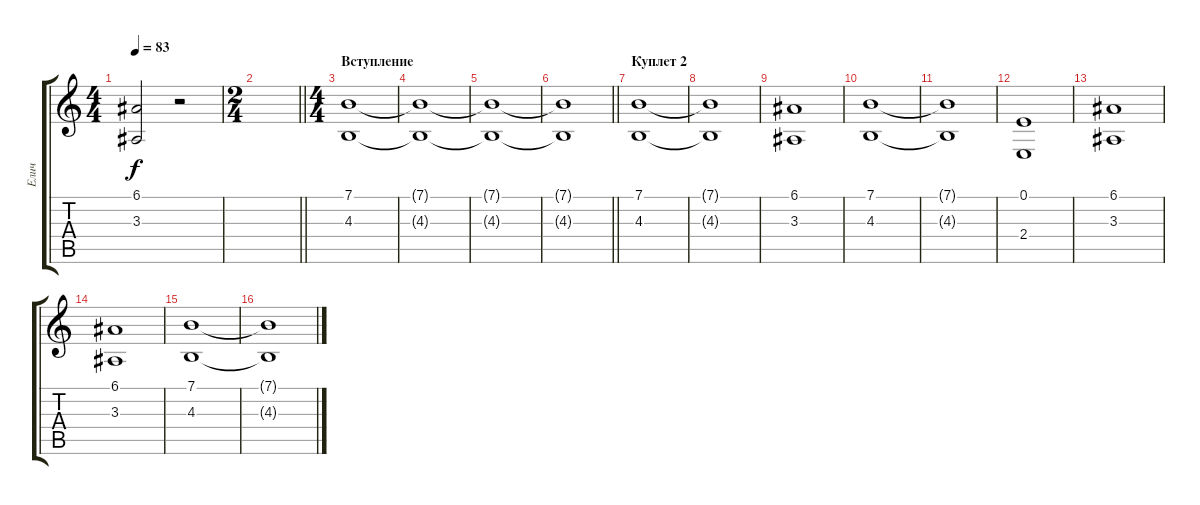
\track ("Елич" "Елич") {instrument stringensemble1}
\staff {score tabs}
\tuning (E4 B3 G3 D3 A2 E2) {hide}
\ts (4 4)
\tempo 83
\clef g2
\ks c
(6.1 3.3).2{dy f} r.2 |
\ts (2 4)
\barLineRight lightlight
|
\ts (4 4)
\section ("" "Вступление")
(7.1 4.3).1 |
(7.1{t} 4.3{t}).1 |
(7.1{t} 4.3{t}).1 |
\barLineRight lightlight
(7.1{t} 4.3{t}).1 |
\section ("" "Куплет 2")
(7.1 4.3).1 |
(7.1{t} 4.3{t}).1 |
(6.1 3.3).1 |
(7.1 4.3).1 |
(7.1{t} 4.3{t}).1 |
(0.1 2.4).1 |
(6.1 3.3).1 |
(6.1 3.3).1 |
(7.1 4.3).1 |
(7.1{t} 4.3{t}).1
